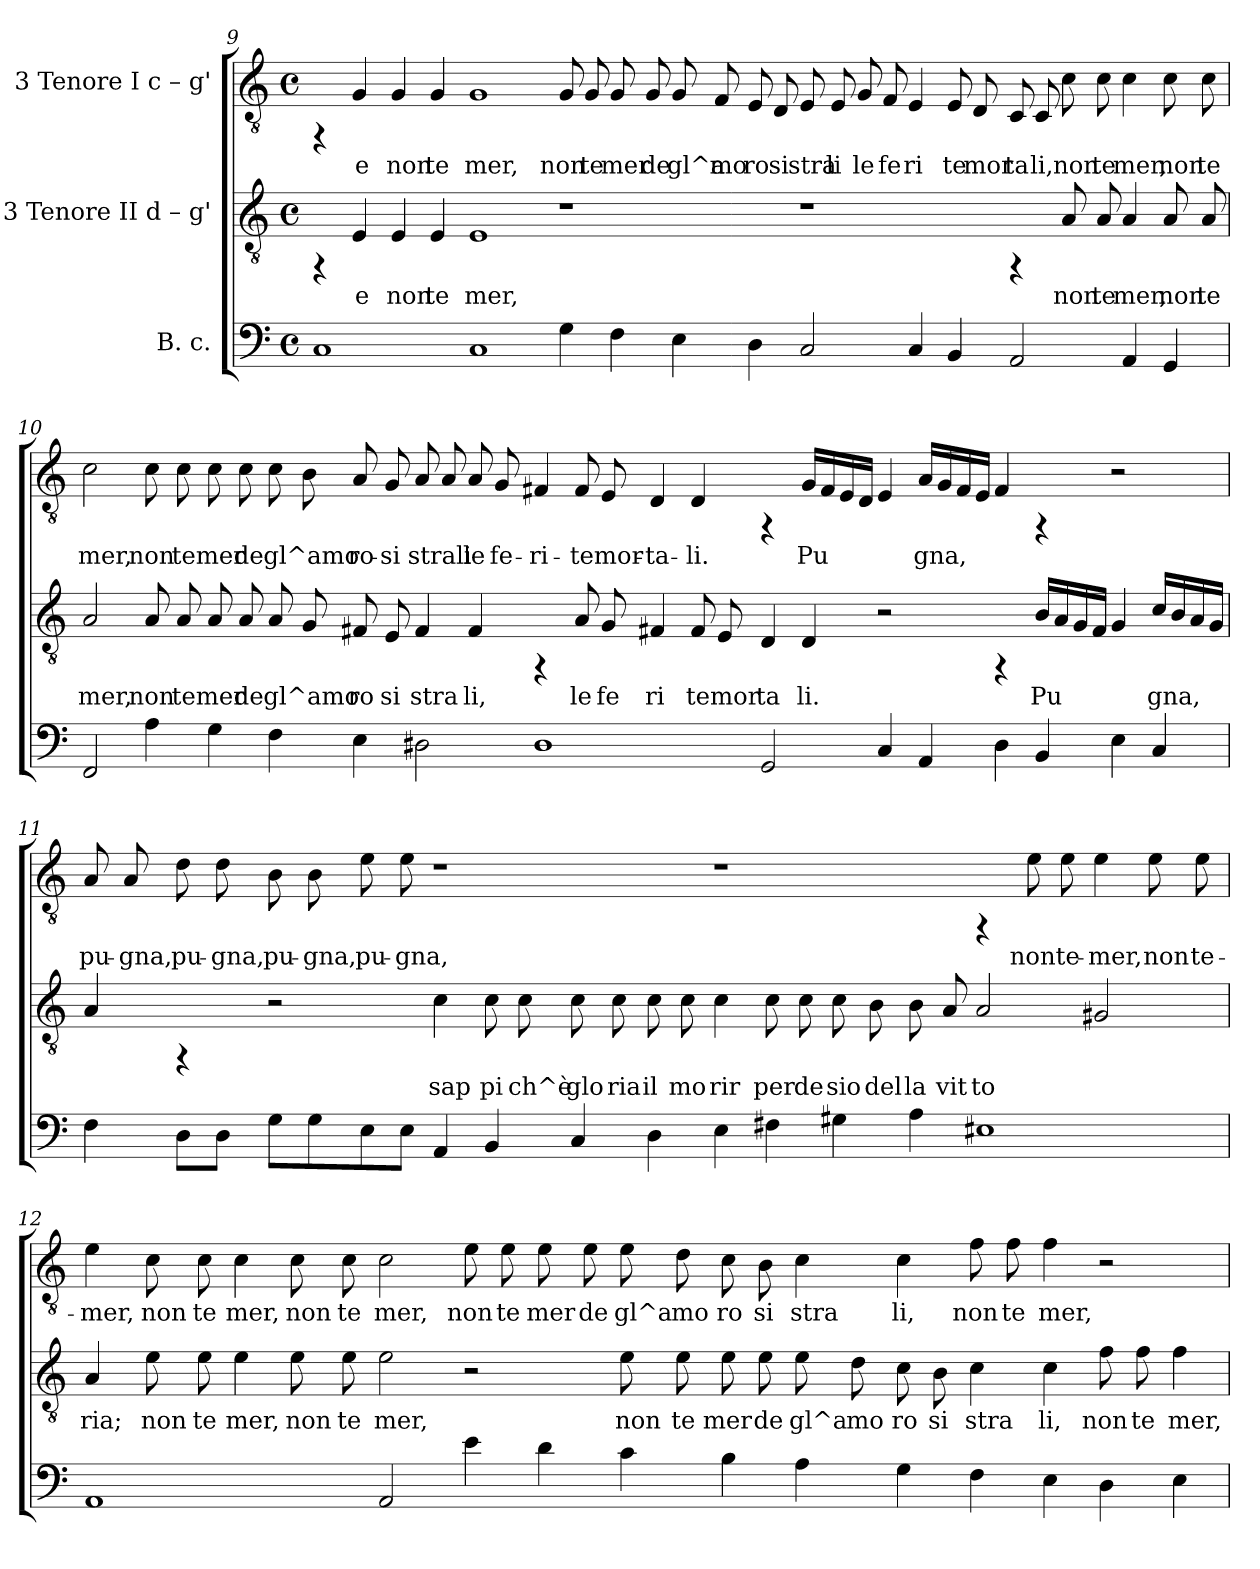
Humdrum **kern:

**kern	**kern	**text	**kern	**text
*part3	*part2	*part2	*part1	*part1
*staff3	*staff2	*staff2	*staff1	*staff1
*I"B. c.	*I"3  Tenore II  d – g'	*	*I"3  Tenore I  c – g'	*
!!LO:LB:g=z
*clefF4	*clefGv2	*	*clefGv2	*
*k[]	*k[]	*	*k[]	*
*C:	*C:	*	*C:	*
*M4/4	*M4/4	*	*M4/4	*
*met(c)	*met(c)	*	*met(c)	*
=9	=9	=9	=9	=9
1C	4rFF	.	4rFF	.
!	!	!LO:LY:b:cj	!	!LO:LY:b:rj
.	4E/	e	4G/	e
!	!	!LO:LY:b:cj	!	!LO:LY:b:rj
.	4E/	non	4G/	non
!	!	!LO:LY:b:cj	!	!LO:LY:b:rj
.	4E/	te	4G/	te
!	!	!LO:LY:b:cj	!	!LO:LY:b:rj
1C	1E	mer,	1G	mer,
!	!	!	!	!LO:LY:b:rj
4G\	1r	.	8G/	non
!	!	!	!	!LO:LY:b:rj
.	.	.	8G/	te
!	!	!	!	!LO:LY:b:rj
4F\	.	.	8G/	mer
!	!	!	!	!LO:LY:b:rj
.	.	.	8G/	de
!	!	!	!	!LO:LY:b:rj
4E\	.	.	8G/	gl^a
!	!	!	!	!LO:LY:b:rj
.	.	.	8F/	mo
!	!	!	!	!LO:LY:b:rj
4D\	.	.	8E/	ro
!	!	!	!	!LO:LY:b:rj
.	.	.	8D/	si
!	!	!	!	!LO:LY:b:rj
2C/	1r	.	8E/	stra
!	!	!	!	!LO:LY:b:rj
.	.	.	8E/	li
!	!	!	!	!LO:LY:b:rj
.	.	.	8G/	le
!	!	!	!	!LO:LY:b:rj
.	.	.	8F/	fe
!	!	!	!	!LO:LY:b:rj
4C/	.	.	4E/	ri
!	!	!	!	!LO:LY:b:rj
4BB/	.	.	8E/	te
!	!	!	!	!LO:LY:b:rj
.	.	.	8D/	mor
!	!	!	!	!LO:LY:b:rj
2AA/	4rFF	.	8C/	ta
!	!	!	!	!LO:LY:b:rj
.	.	.	8C/	li,
!	!	!LO:LY:b:cj	!	!LO:LY:b:rj
.	8A/	non	8c\	non
!	!	!LO:LY:b:cj	!	!LO:LY:b:rj
.	8A/	te	8c\	te
!	!	!LO:LY:b:cj	!	!LO:LY:b:rj
4AA/	4A/	mer,	4c\	mer,
!	!	!LO:LY:b:cj	!	!LO:LY:b:rj
4GG/	8A/	non	8c\	non
!	!	!LO:LY:b:cj	!	!LO:LY:b:rj
.	8A/	te	8c\	te
!!LO:PB:g=z
=10	=10	=10	=10	=10
!	!	!LO:LY:b:cj	!	!LO:LY:b:rj
2FF/	2A/	mer,	2c\	mer,
!	!	!LO:LY:b:cj	!	!LO:LY:b:rj
4A\	8A/	non	8c\	non
!	!	!LO:LY:b:cj	!	!LO:LY:b:rj
.	8A/	temer	8c\	temer
!	!	!LO:LY:b:cj	!	!LO:LY:b:rj
4G\	8A/	.	8c\	.
!	!	!LO:LY:b:cj	!	!LO:LY:b:rj
.	8A/	de	8c\	de
!	!	!LO:LY:b:cj	!	!LO:LY:b:rj
4F\	8A/	gl^amo	8c\	gl^amo-
!	!	!LO:LY:b:cj	!	!LO:LY:b:rj
.	8G/	.	8B\	--
!	!	!LO:LY:b:cj	!	!LO:LY:b:rj
4E\	8F#X/	ro	8A/	-ro-
!	!	!LO:LY:b:cj	!	!LO:LY:b:rj
.	8E/	si	8G/	-si
!	!	!LO:LY:b:cj	!	!LO:LY:b:rj
2D#\	4F#/	stra	8A/	strali
!	!	!	!	!LO:LY:b:rj
.	.	.	8A/	.
!	!	!LO:LY:b:cj	!	!LO:LY:b:rj
.	4F#/	li,	8A/	le
!	!	!	!	!LO:LY:b:rj
.	.	.	8G/	fe-
!	!	!	!	!LO:LY:b:rj
1D#	4rFF	.	4F#X/	-ri-
!	!	!LO:LY:b:cj	!	!LO:LY:b:rj
.	8A/	le	8F#/	-te
!	!	!LO:LY:b:cj	!	!LO:LY:b:rj
.	8G/	fe	8E/	mor-
!	!	!LO:LY:b:cj	!	!LO:LY:b:rj
.	4F#X/	ri	4D/	-ta-
!	!	!LO:LY:b:cj	!	!LO:LY:b:rj
.	8F#/	te	4D/	-li.
!	!	!LO:LY:b:cj	!	!
.	8E/	mor	.	.
!	!	!LO:LY:b:cj	!	!
2GG/	4D/	ta	4rFF	.
!	!	!LO:LY:b:cj	!	!LO:LY:b:rj
.	4D/	li.	16G/L	Pu-
!	!	!	!	!LO:LY:b:rj
.	.	.	16F#/	--
!	!	!	!	!LO:LY:b:rj
.	.	.	16E/	--
!	!	!	!	!LO:LY:b:rj
.	.	.	16D/J	--
!	!	!	!	!LO:LY:b:rj
4C/	2r	.	4E/	--
!	!	!	!	!LO:LY:b:rj
4AA/	.	.	16A/L	-gna,
!	!	!	!	!LO:LY:b:rj
.	.	.	16G/	.
!	!	!	!	!LO:LY:b:rj
.	.	.	16F#/	.
!	!	!	!	!LO:LY:b:rj
.	.	.	16E/J	.
!	!	!	!	!LO:LY:b:rj
4D#\	4rFF	.	4F#/	.
!	!	!LO:LY:b:cj	!	!
4BB/	16B/L	Pu	4rFF	.
!	!	!LO:LY:b:cj	!	!
.	16A/	.	.	.
!	!	!LO:LY:b:cj	!	!
.	16G/	.	.	.
!	!	!LO:LY:b:cj	!	!
.	16F#/J	.	.	.
!	!	!LO:LY:b:cj	!	!
4E\	4G/	.	2r	.
!	!	!LO:LY:b:cj	!	!
4C/	16c/L	gna,	.	.
!	!	!LO:LY:b:cj	!	!
.	16B/	.	.	.
!	!	!LO:LY:b:cj	!	!
.	16A/	.	.	.
!	!	!LO:LY:b:cj	!	!
.	16G/J	.	.	.
!!LO:PB:g=z
=11	=11	=11	=11	=11
!	!	!LO:LY:b:cj	!	!LO:LY:b:rj
4F\	4A/	.	8A/	pu-
!	!	!	!	!LO:LY:b:rj
.	.	.	8A/	-gna,
!	!	!	!	!LO:LY:b:rj
8D\L	4rFF	.	8d\	pu-
!	!	!	!	!LO:LY:b:rj
8D\J	.	.	8d\	-gna,
!	!	!	!	!LO:LY:b:rj
8G\L	2r	.	8B\	pu-
!	!	!	!	!LO:LY:b:rj
8G\	.	.	8B\	-gna,
!	!	!	!	!LO:LY:b:rj
8E\	.	.	8e\	pu-
!	!	!	!	!LO:LY:b:rj
8E\J	.	.	8e\	-gna,
!	!	!LO:LY:b:cj	!	!
4AA/	4c\	sap	1r	.
!	!	!LO:LY:b:cj	!	!
4BB/	8c\	pi	.	.
!	!	!LO:LY:b:cj	!	!
.	8c\	ch^è	.	.
!	!	!LO:LY:b:cj	!	!
4C/	8c\	glo	.	.
!	!	!LO:LY:b:cj	!	!
.	8c\	ria	.	.
!	!	!LO:LY:b:cj	!	!
4D\	8c\	il	.	.
!	!	!LO:LY:b:cj	!	!
.	8c\	mo	.	.
!	!	!LO:LY:b:cj	!	!
4E\	4c\	rir	1r	.
!	!	!LO:LY:b:cj	!	!
4F#X\	8c\	per	.	.
!	!	!LO:LY:b:cj	!	!
.	8c\	de	.	.
!	!	!LO:LY:b:cj	!	!
4G#X\	8c\	sio	.	.
!	!	!LO:LY:b:cj	!	!
.	8B\	del	.	.
!	!	!LO:LY:b:cj	!	!
4A\	8B\	la	.	.
!	!	!LO:LY:b:cj	!	!
.	8A/	vit	.	.
!	!	!LO:LY:b:cj	!	!
1E#	2A/	to	4rFF	.
!	!	!	!	!LO:LY:b:rj
.	.	.	8e\	non
!	!	!	!	!LO:LY:b:rj
.	.	.	8e\	te-
!	!	!LO:LY:b:cj	!	!LO:LY:b:rj
.	2G#X/	.	4e\	-mer,
!	!	!	!	!LO:LY:b:rj
.	.	.	8e\	non
!	!	!	!	!LO:LY:b:rj
.	.	.	8e\	te-
!!LO:LB:g=z
=12	=12	=12	=12	=12
!	!	!LO:LY:b:cj	!	!LO:LY:b:rj
1AA	4A/	ria;	4e\	-mer,
!	!	!LO:LY:b:cj	!	!LO:LY:b:rj
.	8e\	non	8c\	non
!	!	!LO:LY:b:cj	!	!LO:LY:b:rj
.	8e\	te	8c\	te
!	!	!LO:LY:b:cj	!	!LO:LY:b:rj
.	4e\	mer,	4c\	mer,
!	!	!LO:LY:b:cj	!	!LO:LY:b:rj
.	8e\	non	8c\	non
!	!	!LO:LY:b:cj	!	!LO:LY:b:rj
.	8e\	te	8c\	te
!	!	!LO:LY:b:cj	!	!LO:LY:b:rj
2AA/	2e\	mer,	2c\	mer,
!	!	!	!	!LO:LY:b:rj
4e\	2r	.	8e\	non
!	!	!	!	!LO:LY:b:rj
.	.	.	8e\	te
!	!	!	!	!LO:LY:b:rj
4d\	.	.	8e\	mer
!	!	!	!	!LO:LY:b:rj
.	.	.	8e\	de
!	!	!LO:LY:b:cj	!	!LO:LY:b:rj
4c\	8e\	non	8e\	gl^a
!	!	!LO:LY:b:cj	!	!LO:LY:b:rj
.	8e\	te	8d\	mo
!	!	!LO:LY:b:cj	!	!LO:LY:b:rj
4B\	8e\	mer	8c\	ro
!	!	!LO:LY:b:cj	!	!LO:LY:b:rj
.	8e\	de	8B\	si
!	!	!LO:LY:b:cj	!	!LO:LY:b:rj
4A\	8e\	gl^a	4c\	stra
!	!	!LO:LY:b:cj	!	!
.	8d\	mo	.	.
!	!	!LO:LY:b:cj	!	!LO:LY:b:rj
4G\	8c\	ro	4c\	li,
!	!	!LO:LY:b:cj	!	!
.	8B\	si	.	.
!	!	!LO:LY:b:cj	!	!LO:LY:b:rj
4F\	4c\	stra	8f\	non
!	!	!	!	!LO:LY:b:rj
.	.	.	8f\	te
!	!	!LO:LY:b:cj	!	!LO:LY:b:rj
4E\	4c\	li,	4f\	mer,
!	!	!LO:LY:b:cj	!	!
4D\	8f\	non	2r	.
!	!	!LO:LY:b:cj	!	!
.	8f\	te	.	.
!	!	!LO:LY:b:cj	!	!
4E\	4f\	mer,	.	.
=	=	=	=	=
*-	*-	*-	*-	*-
